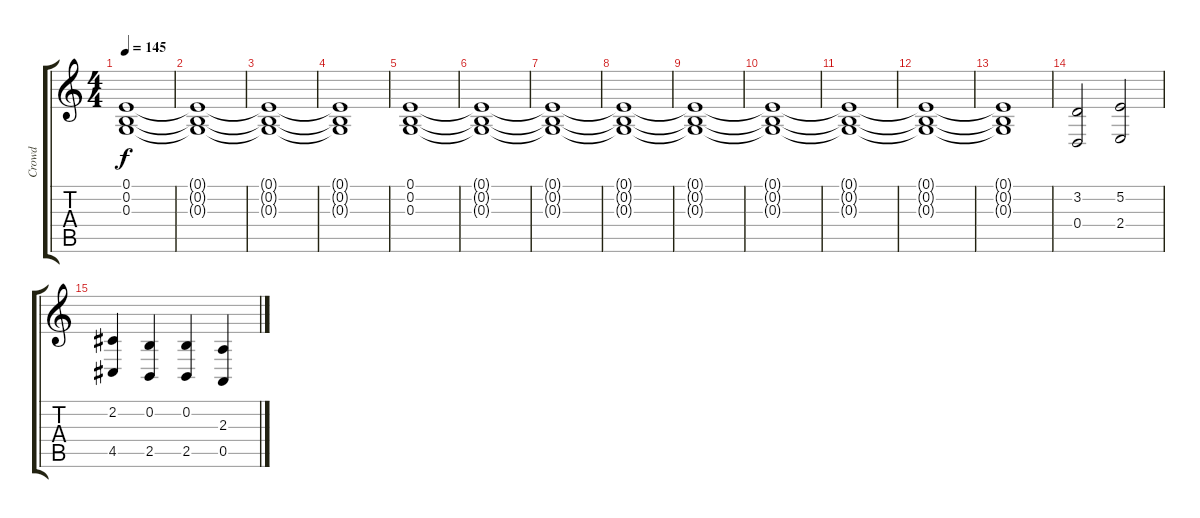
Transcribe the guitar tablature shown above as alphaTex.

\track ("Crowd" "Crowd") {instrument applause}
\staff {score tabs}
\tuning (E4 B3 G3 D3 A2 E2) {hide}
\ts (4 4)
\tempo 145
\clef g2
\ks c
(0.1{t} 0.2{t} 0.3{t}).1{dy f} |
(0.1{t} 0.2{t} 0.3{t}).1 |
(0.1{t} 0.2{t} 0.3{t}).1 |
(0.1{t} 0.2{t} 0.3{t}).1 |
(0.1 0.2 0.3).1 |
(0.1{t} 0.2{t} 0.3{t}).1 |
(0.1{t} 0.2{t} 0.3{t}).1 |
(0.1{t} 0.2{t} 0.3{t}).1 |
(0.1{t} 0.2{t} 0.3{t}).1 |
(0.1{t} 0.2{t} 0.3{t}).1 |
(0.1{t} 0.2{t} 0.3{t}).1 |
(0.1{t} 0.2{t} 0.3{t}).1 |
(0.1{t} 0.2{t} 0.3{t}).1 |
(3.2 0.4).2{volume 12 instrument fx5brightness} (5.2 2.4).2 |
(2.2 4.5).4 (0.2 2.5).4 (0.2 2.5).4 (2.3 0.5).4
